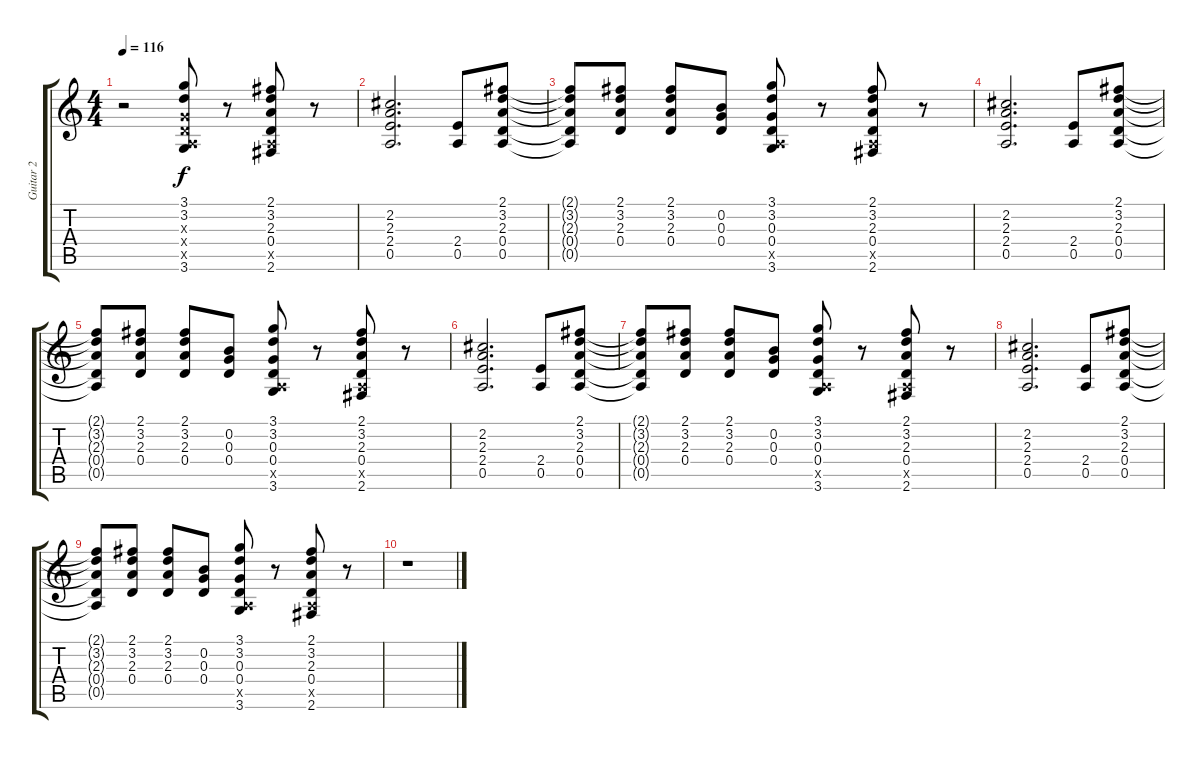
\track ("Guitar 2" "Guitar 2") {instrument distortionguitar}
\staff {score tabs}
\tuning (E4 B3 G3 D3 A2 E2) {hide}
\ts (4 4)
\tempo 116
\clef g2
\ks c
r.2{dy f} (3.1 3.2 0.3{x} 0.4{x} 0.5{x} 3.6).8 r.8 (2.1 3.2 2.3 0.4 0.5{x} 2.6).8 r.8 |
(2.2 2.3 2.4 0.5).2{d} (2.4 0.5).8 (2.1 3.2 2.3 0.4 0.5).8 |
(2.1{t} 3.2{t} 2.3{t} 0.4{t} 0.5{t}).8 (2.1 3.2 2.3 0.4).8 (2.1 3.2 2.3 0.4).8 (0.2 0.3 0.4).8 (3.1 3.2 0.3 0.4 0.5{x} 3.6).8 r.8 (2.1 3.2 2.3 0.4 0.5{x} 2.6).8 r.8 |
(2.2 2.3 2.4 0.5).2{d} (2.4 0.5).8 (2.1 3.2 2.3 0.4 0.5).8 |
(2.1{t} 3.2{t} 2.3{t} 0.4{t} 0.5{t}).8 (2.1 3.2 2.3 0.4).8 (2.1 3.2 2.3 0.4).8 (0.2 0.3 0.4).8 (3.1 3.2 0.3 0.4 0.5{x} 3.6).8 r.8 (2.1 3.2 2.3 0.4 0.5{x} 2.6).8 r.8 |
(2.2 2.3 2.4 0.5).2{d} (2.4 0.5).8 (2.1 3.2 2.3 0.4 0.5).8 |
(2.1{t} 3.2{t} 2.3{t} 0.4{t} 0.5{t}).8 (2.1 3.2 2.3 0.4).8 (2.1 3.2 2.3 0.4).8 (0.2 0.3 0.4).8 (3.1 3.2 0.3 0.4 0.5{x} 3.6).8 r.8 (2.1 3.2 2.3 0.4 0.5{x} 2.6).8 r.8 |
(2.2 2.3 2.4 0.5).2{d} (2.4 0.5).8 (2.1 3.2 2.3 0.4 0.5).8 |
(2.1{t} 3.2{t} 2.3{t} 0.4{t} 0.5{t}).8 (2.1 3.2 2.3 0.4).8 (2.1 3.2 2.3 0.4).8 (0.2 0.3 0.4).8 (3.1 3.2 0.3 0.4 0.5{x} 3.6).8 r.8 (2.1 3.2 2.3 0.4 0.5{x} 2.6).8 r.8 |
r.1
